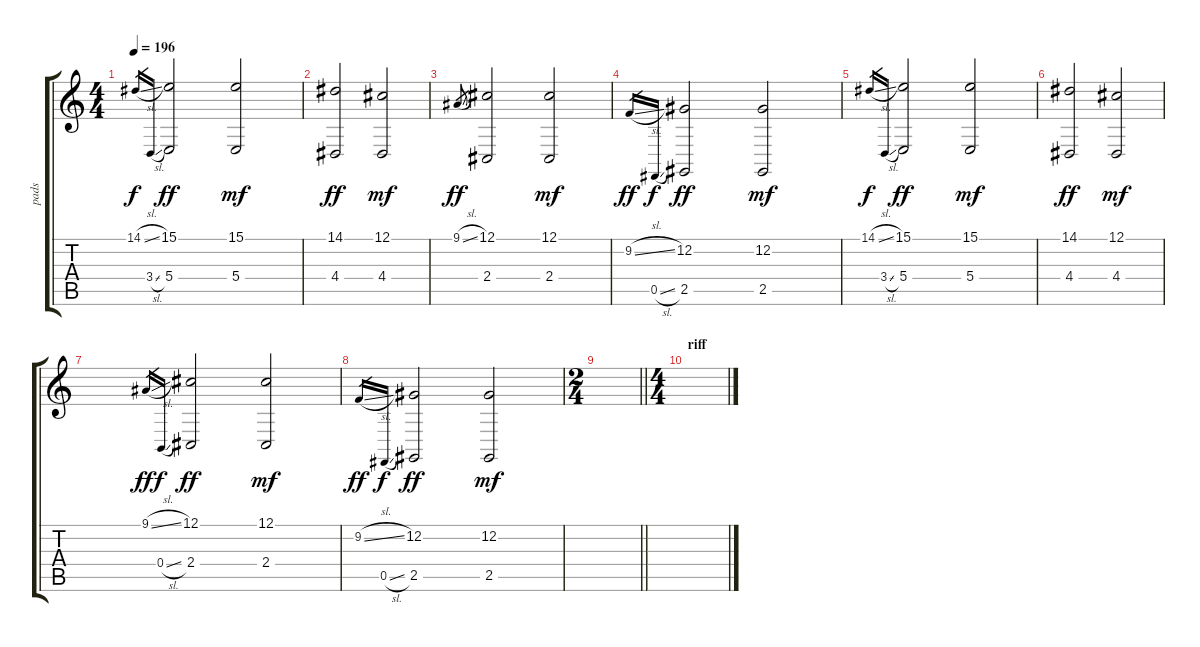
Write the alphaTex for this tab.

\track ("pads" "pads") {instrument fx3crystal}
\staff {score tabs}
\tuning (Db4 Ab3 E3 B2 Gb2 Db2) {hide}
\ts (4 4)
\tempo 196
\clef g2
\ks c
14.1{sl}.16{gr dy f} 3.4{sl}.16{gr} (15.1 5.4).2{dy ff} (15.1 5.4).2{dy mf} |
(14.1 4.4).2{dy ff} (12.1 4.4).2{dy mf} |
9.1{sl}.8{gr dy ff} (12.1 2.4).2 (12.1 2.4).2{dy mf} |
9.2{sl}.16{gr dy ff} 0.5{sl}.16{gr dy f} (12.2 2.5).2{dy ff} (12.2 2.5).2{dy mf} |
14.1{sl}.16{gr dy f} 3.4{sl}.16{gr} (15.1 5.4).2{dy ff} (15.1 5.4).2{dy mf} |
(14.1 4.4).2{dy ff} (12.1 4.4).2{dy mf} |
9.1{sl}.16{gr dy ff} 0.4{sl}.16{gr dy f} (12.1 2.4).2{dy ff} (12.1 2.4).2{dy mf} |
9.2{sl}.16{gr dy ff} 0.5{sl}.16{gr dy f} (12.2 2.5).2{dy ff} (12.2 2.5).2{dy mf} |
\ts (2 4)
\barLineRight lightlight
|
\ts (4 4)
\section ("" "riff")
